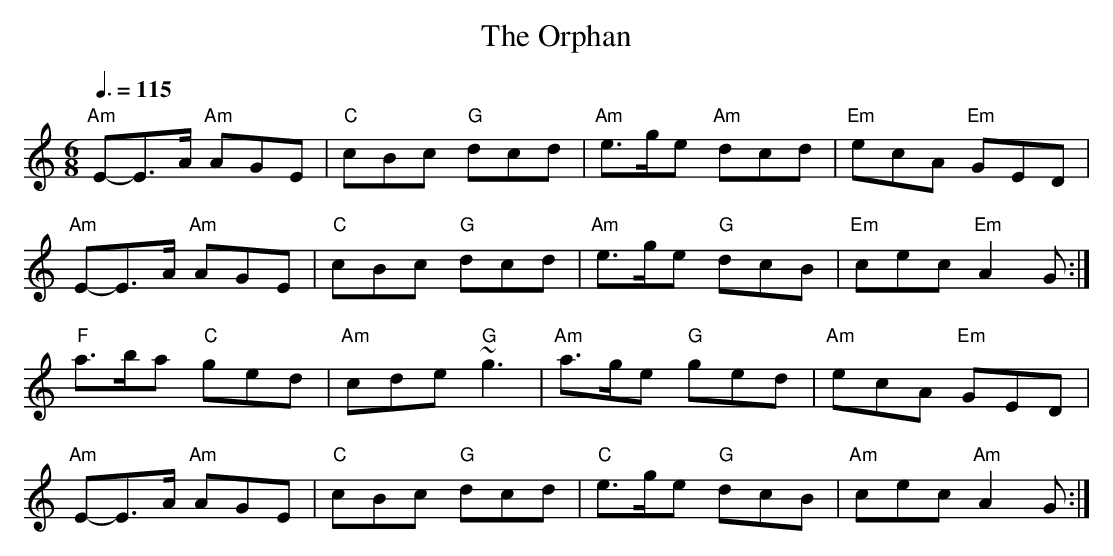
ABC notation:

X:1
T:Orphan, The
M:6/8
L:1/8
Q:3/8=115
K:Amin
"Am"E-E>A "Am"AGE | "C"cBc "G"dcd |"Am"e>ge "Am"dcd|"Em"ecA "Em"GED|
"Am"E-E>A "Am"AGE | "C"cBc "G"dcd |"Am"e>ge "G"dcB|"Em"cec "Em"A2G:|
"F"a>ba "C"ged | "Am"cde "G"~g3 |"Am"a>ge "G"ged|"Am"ecA "Em"GED|
"Am"E-E>A "Am"AGE | "C"cBc "G"dcd |"C"e>ge "G"dcB|"Am"cec "Am"A2G:|
